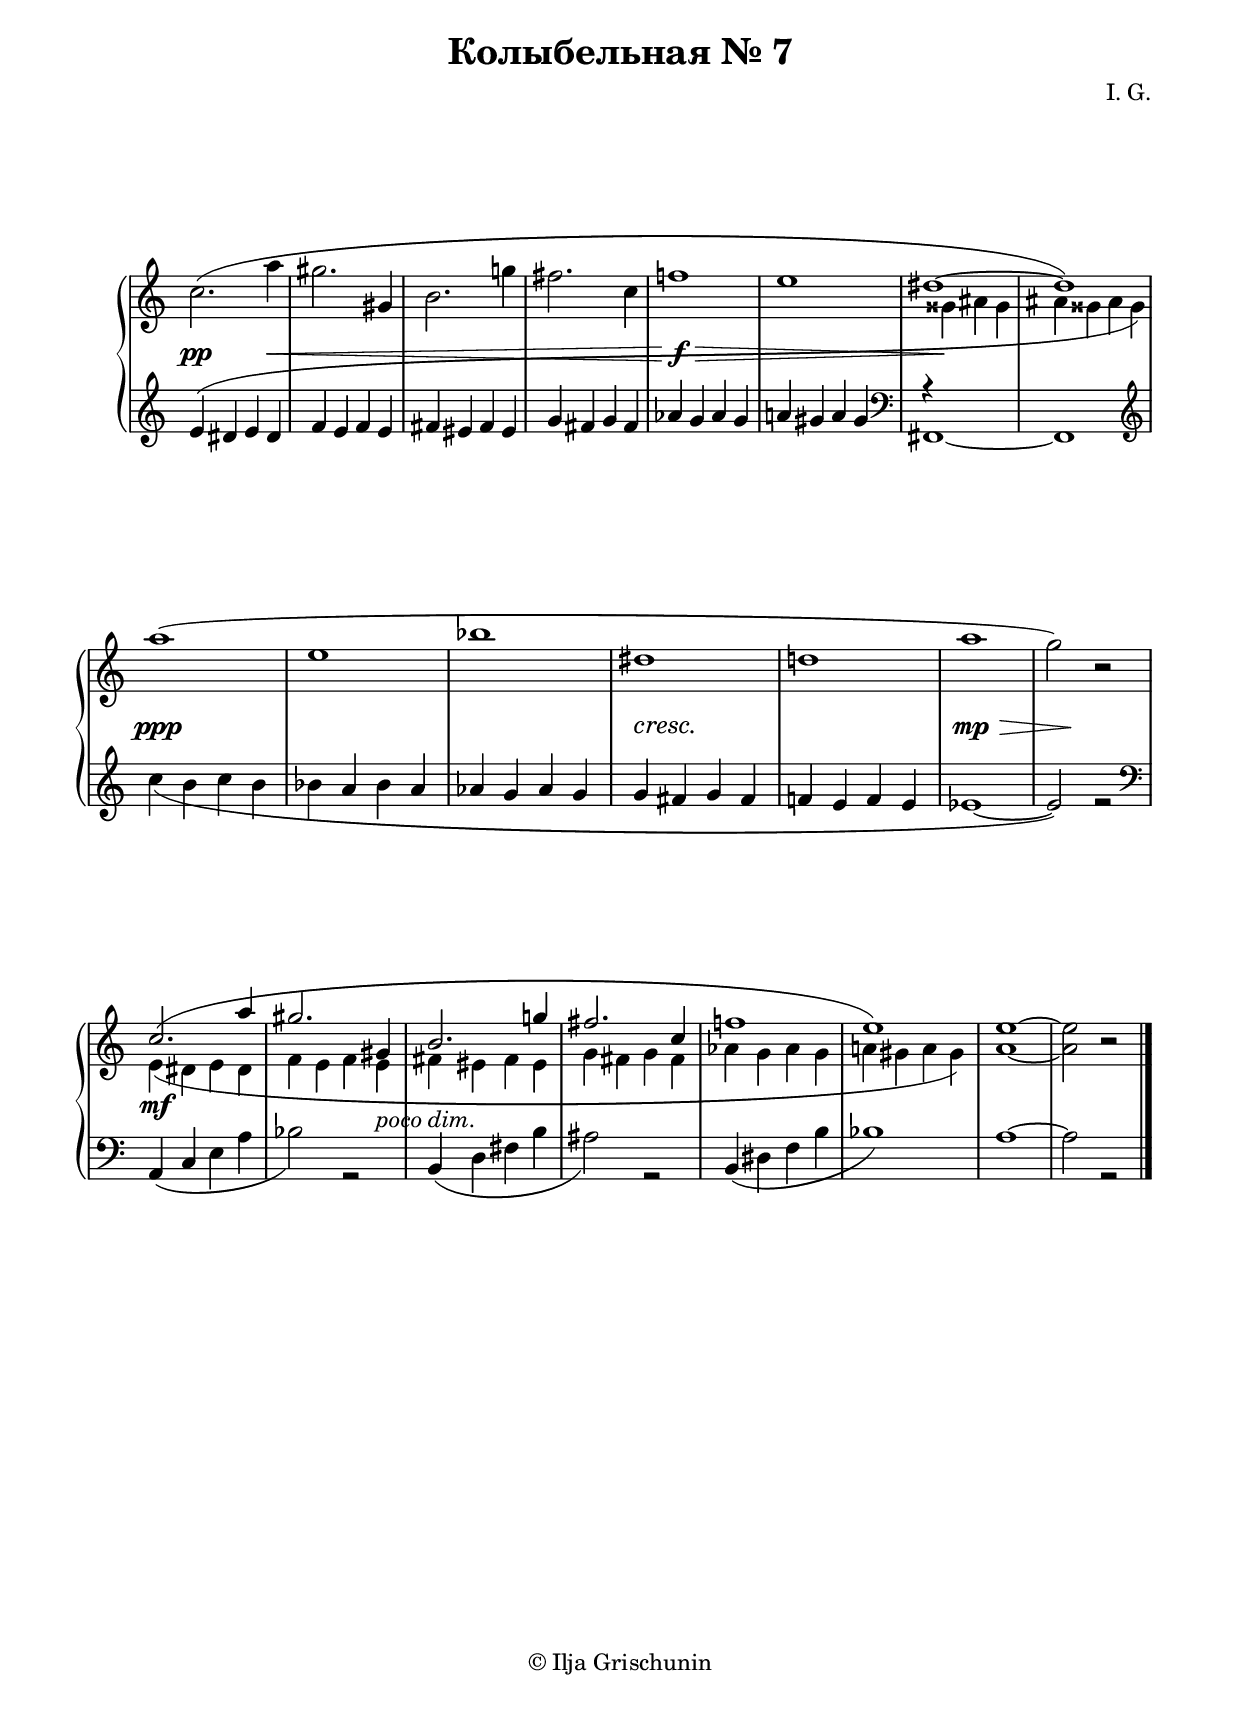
\version "2.19.15"

\language "deutsch"

\header {
  title = "Колыбельная № 7"
  composer = "I. G."
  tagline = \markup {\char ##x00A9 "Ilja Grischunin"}
}

\paper {
  #(set-paper-size "a4")
  top-system-spacing.basic-distance = #20
  top-markup-spacing.basic-distance = #5
  markup-system-spacing.basic-distance = #25
  system-system-spacing.basic-distance = #25
  %score-system-spacing.basic-distance = #40
  %score-markup-spacing.basic-distance = #25
  last-bottom-spacing.basic-distance = #25
  left-margin = 15
  right-margin = 15
}

\layout {
  indent = 7
  \context {
    \Score
    \remove "Bar_number_engraver"
    \override StaffGrouper.staff-staff-spacing.basic-distance = #11
  }
}

\version "2.19.15"

\language "deutsch"

top = \change Staff = "RH"
bot = \change Staff = "LH"

%%%%%%%%%%% RH %%%%%%%%%%%%
siebenteRH = \relative {
  \clef treble
  \time 4/4
  \override Staff.TimeSignature #'stencil = ##f
  \override Slur.positions = #'(1 . 1)
  c''2.( a'4 gis2. gis,4 h2. g'!4 fis2. c4 f!1 e dis~ dis) \break
  a'( e b' dis, d! a' g2) r \break
  <<
  	{
  		\shape #'((-0.5 . -4)(0 . 0)(0 . 0)(0 . -3)) Slur
  		c,2.( a'4 gis2. gis,4 h2. g'!4 fis2. c4 f!1 e)
  	}
  	\\
  	{
  		\shape #'((0.5 . 2)(0 . 0)(0 . 0)(0.5 . 2)) Slur
  		e,4( dis e dis f e f e fis eis fis eis g fis g fis
			as g as g a! gis a gis)
  	}
  >>
  <a e'>1~ q2 r
  \bar "|."
}
%%%%%%%% DYNAMIC %%%%%%%%%%
dynamicSieben = {
  \override Hairpin.to-barline = ##f
  \override DynamicTextSpanner.style = #'none
  s2.\pp s4\< s1*3 s1*2\f\> s1*2\!
  s1*3\ppp s1*2\cresc s1\mp\> s4 s2.\!
  s1\mf s2. s4-\markup {\italic {poco dim.}}
}
%%%%%%%%%%% LH %%%%%%%%%%%%
siebenteLH = \relative {
  \clef treble
  \time 4/4
  \override Staff.TimeSignature #'stencil = ##f
  <<
  	{
  		\shape #'((-0.5 . -6.5)(0 . -3)(0 . -10)(0 . -3)) Slur
			e'4( dis e dis f e f e fis eis fis eis g fis g fis
			as g as g a! gis a gis r
			\top \stemDown gisis ais gisis ais gisis ais gisis)\bot
  	}
  	\\
  	{
  		s1*6 \clef bass fis,,1~ fis
  	}
  >>
  \clef treble
  \stemNeutral
  \shape #'((0.5 . 3)(0 . 0)(0 . 0)(0 . 0.5)) Slur
  c'''4_( h c h b a b a as g as g g fis g fis f! e f e es1~ es2) r
  \clef bass
  \override Slur.positions = #'(1 . -1)
  a,,4( c e a b2) r h,4( d fis h ais2) r 
  \override Slur.positions = #'(1 . 1)
  h,4( dis f h b1) a^~ a2 r
  \bar "|."
}


\score {
  \new PianoStaff
  <<
    \new Staff = "RH" \siebenteRH
    \new Dynamics = "Dynamics_pf" \dynamicSieben
    \new Staff = "LH" \siebenteLH
  >>
  %\midi {}
}